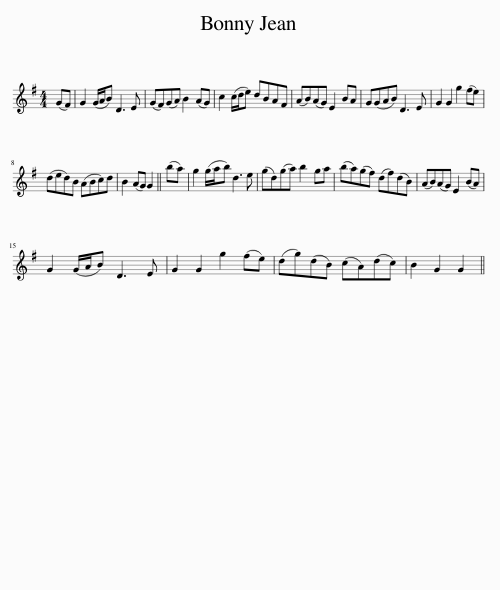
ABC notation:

X:1
L:1/8
M:4/4
I:linebreak $
K:G
V:1 treble
V:1
 (GF) | G2 (G/A/B) D3 E | (GF)(GA) B2 (AG) | c2 (c/d/e) dBAF | (AB)(AG) E2 BA | %5
 G(GAB) D3 E | G2 G2 g2 (fe) |$ (ded)B (ABc)d | B2 (AG) G2 || (ba) | %10
 g2 (g/a/b) d3 e | (gd)(ga) b2 ga | (ba)(gf) (df)(dB) | (AB)(AG) E2 (BA) |$ G2 (G/A/B) D3 E | %15
 G2 G2 g2 (fe) | (dg)(dB) (cA)(dc) | B2 G2 G2 || %18
